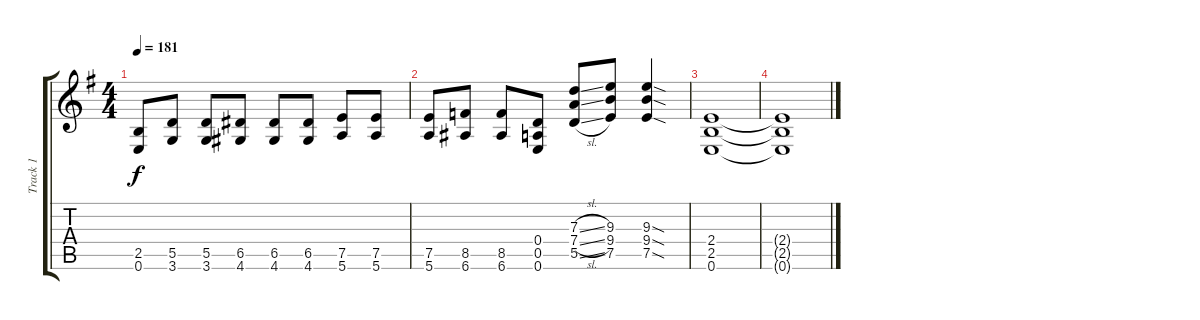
\track ("Track 1" "Track 1") {instrument acousticguitarsteel}
\staff {score tabs}
\tuning (E4 B3 G3 D3 A2 E2) {hide}
\ts (4 4)
\tempo 181
\clef g2
\ks g
(2.5 0.6).8{dy f} (5.5 3.6).8 (5.5 3.6).8 (6.5 4.6).8 (6.5 4.6).8 (6.5 4.6).8 (7.5 5.6).8 (7.5 5.6).8 |
(7.5 5.6).8 (8.5 6.6).8 (8.5 6.6).8 (0.4 0.5 0.6).8 (7.3{sl} 7.4{sl} 5.5{sl}).8 (9.3 9.4 7.5).8 (9.3{sod} 9.4{sod} 7.5{sod}).4 |
(2.4 2.5 0.6).1 |
(2.4{t} 2.5{t} 0.6{t}).1
